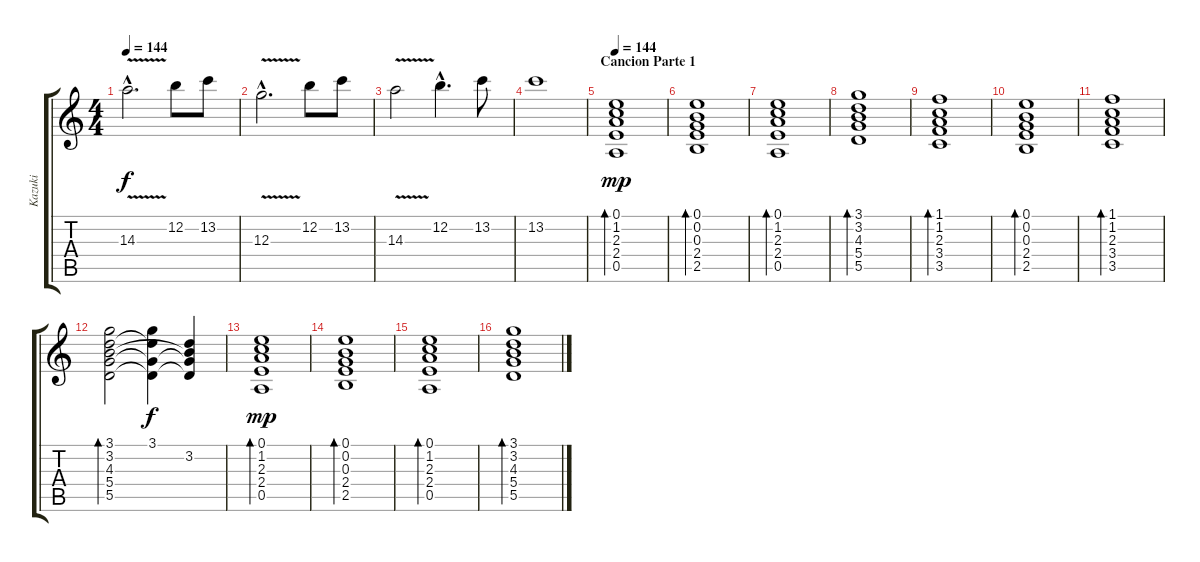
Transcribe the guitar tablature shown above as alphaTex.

\track ("Kazuki" "Kazuki") {instrument electricguitarclean}
\staff {score tabs}
\tuning (E4 B3 G3 D3 A2 E2) {hide}
\ts (4 4)
\tempo 144
\clef g2
\ks c
14.3{v hac}.2{d dy f} 12.2.8 13.2.8 |
12.3{v hac}.2{d} 12.2.8 13.2.8 |
14.3{v}.2 12.2{hac}.4{d} 13.2.8 |
13.2.1 |
\section ("" "Cancion Parte 1")
\tempo 144
(0.1 1.2 2.3 2.4 0.5).1{bd 240 dy mp instrument electricguitarclean} |
(0.1 0.2 0.3 2.4 2.5).1{bd 240} |
(0.1 1.2 2.3 2.4 0.5).1{bd 240} |
(3.1 3.2 4.3 5.4 5.5).1{bd 240} |
(1.1 1.2 2.3 3.4 3.5).1{bd 240} |
(0.1 0.2 0.3 2.4 2.5).1{bd 240} |
(1.1 1.2 2.3 3.4 3.5).1{bd 240} |
(3.1 3.2 4.3 5.4 5.5).2{bd 240} (3.1 3.2{t} 5.4{t} 5.5{t}).4{dy f} (3.2 4.3{t} 5.4{t} 5.5{t}).4 |
(0.1 1.2 2.3 2.4 0.5).1{bd 240 dy mp} |
(0.1 0.2 0.3 2.4 2.5).1{bd 240} |
(0.1 1.2 2.3 2.4 0.5).1{bd 240} |
(3.1 3.2 4.3 5.4 5.5).1{bd 240}
